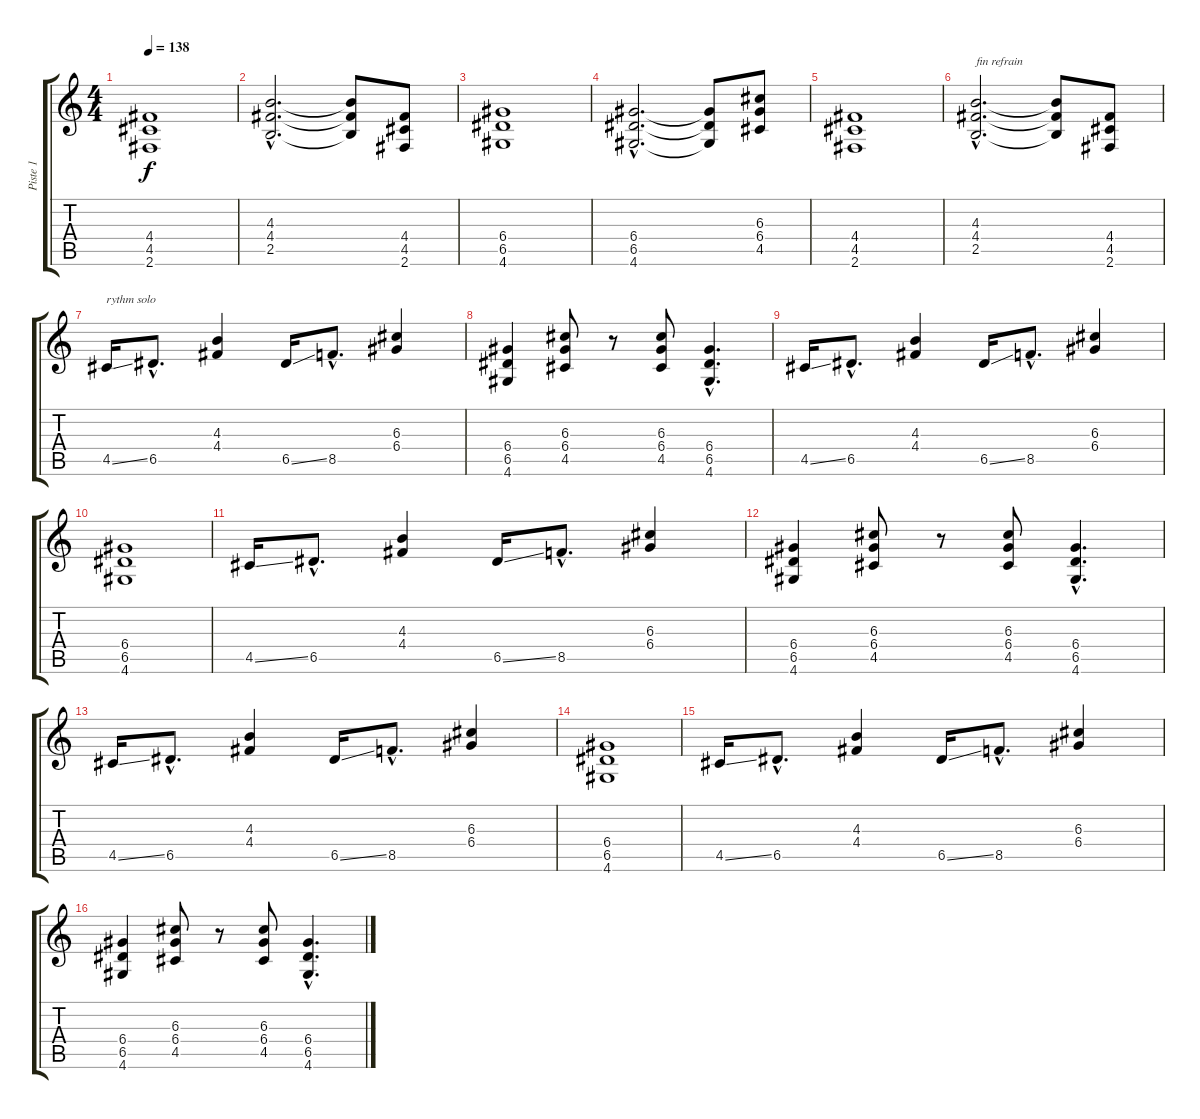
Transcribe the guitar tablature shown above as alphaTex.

\track ("Piste 1" "Piste 1") {instrument overdrivenguitar}
\staff {score tabs}
\tuning (E4 B3 G3 D3 A2 E2) {hide}
\ts (4 4)
\tempo 138
\clef g2
\ks c
(4.4 4.5 2.6).1{dy f} |
(4.3{hac} 4.4{hac} 2.5{hac}).2{d} (4.3{t} 4.4{t} 2.5{t}).8 (4.4 4.5 2.6).8 |
(6.4 6.5 4.6).1 |
(6.4{hac} 6.5{hac} 4.6{hac}).2{d} (6.4{t} 6.5{t} 4.6{t}).8 (6.3 6.4 4.5).8 |
(4.4 4.5 2.6).1 |
(4.3{hac} 4.4{hac} 2.5{hac}).2{d txt "fin refrain"} (4.3{t} 4.4{t} 2.5{t}).8 (4.4 4.5 2.6).8 |
4.5{ss}.16{txt "rythm solo"} 6.5{hac}.8{d} (4.3 4.4).4 6.5{ss}.16 8.5{hac}.8{d} (6.3 6.4).4 |
(6.4 6.5 4.6).4 (6.3 6.4 4.5).8 r.8 (6.3 6.4 4.5).8 (6.4{hac} 6.5{hac} 4.6{hac}).4{d} |
4.5{ss}.16 6.5{hac}.8{d} (4.3 4.4).4 6.5{ss}.16 8.5{hac}.8{d} (6.3 6.4).4 |
(6.4 6.5 4.6).1 |
4.5{ss}.16 6.5{hac}.8{d} (4.3 4.4).4 6.5{ss}.16 8.5{hac}.8{d} (6.3 6.4).4 |
(6.4 6.5 4.6).4 (6.3 6.4 4.5).8 r.8 (6.3 6.4 4.5).8 (6.4{hac} 6.5{hac} 4.6{hac}).4{d} |
4.5{ss}.16 6.5{hac}.8{d} (4.3 4.4).4 6.5{ss}.16 8.5{hac}.8{d} (6.3 6.4).4 |
(6.4 6.5 4.6).1 |
4.5{ss}.16 6.5{hac}.8{d} (4.3 4.4).4 6.5{ss}.16 8.5{hac}.8{d} (6.3 6.4).4 |
(6.4 6.5 4.6).4 (6.3 6.4 4.5).8 r.8 (6.3 6.4 4.5).8 (6.4{hac} 6.5{hac} 4.6{hac}).4{d}
